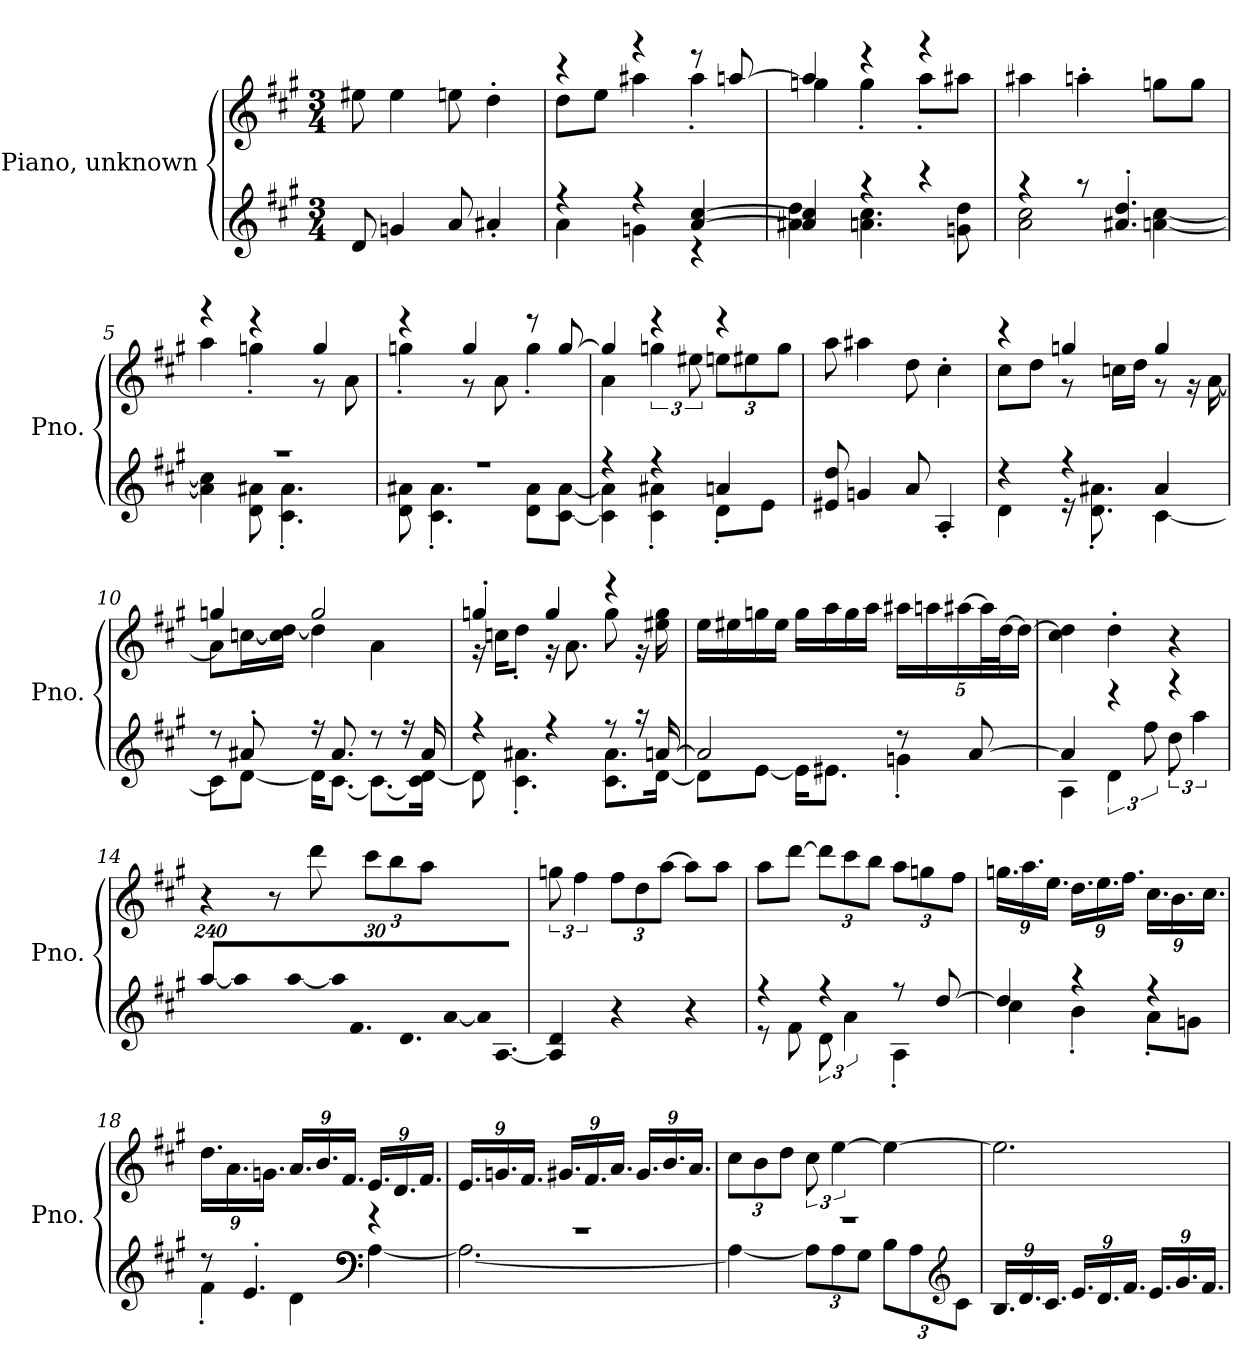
**kern	**kern
*part1	*part1
*staff2	*staff1
*I"Piano, unknown	*
*I'Pno.	*
*clefG2	*clefG2
*k[f#c#g#]	*k[f#c#g#]
*M3/4	*M3/4
*MM144	*MM144
=1	=1
8d/	8ee#X\
4gn/	4ee#\
8a/	8een\
4a#X'/	4dd'\
=2	=2
*^	*^
4r	4a\	4r	8dd\L
.	.	.	8ee\J
4r	4gn\	4r	4aa#X\
[4a/ [4cc#/	4r	8r	4aa#'\
.	.	[8aan/	.
=3	=3	=3	=3
4a/] 4cc#/]	4a#X\ 4dd\	4aa/]	4ggn\
4r	4.an\ 4.cc#\	4r	4gg'\
4r	.	4r	8aa'\L
.	8gn\ 8dd\	.	8aa#X\J
*	*	*v	*v
=4	=4	=4
4r	2a\ 2cc#\	4aa#X\
8r	.	4aan'\
4.a#X/' 4.dd/'	.	.
.	[4an\ [4cc#\	8ggn\L
.	.	8gg\J
=5	=5	=5
*	*	*^
2.r	4a\] 4cc#\]	4r	4aa\
.	8d\ 8a#X\	4r	4ggn'\
.	4.c#\' 4.a#\'	.	.
.	.	4gg/	8r
.	.	.	8a\
!!LO:LB:g=z	!!
=6	=6	=6	=6
2.r	8d\ 8a#X\	4r	4ggn'\
.	4.c#\' 4.a#\'	.	.
.	.	4gg/	8r
.	.	.	8a\
.	8d\ 8a#\L	8r	4gg'\
.	[8c#\ [8a#\J	[8gg/	.
=7	=7	=7	=7
4r	4c#\] 4a#\]	4gg/]	4a\
4r	4c#\' 4a#X\'	4r	6ggn\
.	.	.	12ee#X\
*	*	*	*Xbrackettup
4an/	8d'\L	4r	12een\L
.	.	.	12ee#X\
.	8e\J	.	.
.	.	.	12gg\J
*v	*v	*	*
*	*v	*v
=8	=8
8e#X/ 8dd/	8aa\
4gn/	4aa#X\
8a/	8dd\
4A'/	4cc#'\
=9	=9
*^	*^
4r	4d\	4r	8cc#\L
.	.	.	8dd\J
4r	16r	4ggn/	8r
.	8.d\' 8.a#X\'	.	.
.	.	.	16ccn\LL
.	.	.	16dd\JJ
4a#/	[4c#\	4gg/	8r
.	.	.	16r
.	.	.	[16a\
!!LO:LB:g=z	!!
=10	=10	=10	=10
8r	8c#\L]	4ggn/	8a\L]
8a#X'/	[8d\J	.	[16ccn\L
.	.	.	16cc\] [16dd\JJ
16r	16d\KL]	2gg/	4dd\]
8.a#/	[8.c#\J	.	.
8r	8.c#\L_	.	4a\
16r	.	.	.
16a#/	16c#\] [16d\Jk	.	.
=11	=11	=11	=11
4r	8d\]	4ggn'/	16r
.	.	.	16ccn\KL
.	4.c#\' 4.a#X\'	.	8dd'\J
4r	.	4gg/	16r
.	.	.	8.a\
8r	8.c#\ 8.a#\L	4r	8gg\
16r	.	.	16r
[16an/	[16d\Jk	.	16ee#X\ 16gg\
*	*	*v	*v
!!LO:LB:g=z
=12	=12	=12
2a/]	8d\L]	16ee\LL
.	.	16ee#X\
.	[8e\J	16ggn\
.	.	16ee#\JJ
.	16e\KL]	16gg\LL
.	8.e#X\J	16aa\
.	.	16gg\
.	.	16aa\JJ
8r	4gn'\	20aa#X\LL
.	.	20aan\
.	.	[20aa#X\
[8a/	.	.
.	.	40aa#\L]
.	.	[40dd\J
.	.	20dd\JJ_
=13	=13	=13
4a/]	4A\	4cc#\ 4dd\]
4r	6d\	4dd'\
.	12ff#\	.
4r	12dd\	4r
.	6aa\	.
*v	*v	*
=14	=14
*Xbrackettup	*
*^	*
!LO:N:vis=8	!	!
*v	*v	*
[960%137aa/L	4r
!LO:N:vis=64	!
960%17aa/KKK]	.
1920ryy	.
!LO:N:vis=8	!
[960%137aa/	.
.	8r
!LO:N:vis=64	!
960%17aa/KKL]	.
!LO:N:vis=16.	!
960%103f#/	.
.	8ddd\
!LO:N:vis=32.	!
1920%103d/JK	.
!LO:N:vis=8	!
[960%137a/	.
.	12ccc#\L
.	12bb\
!LO:N:vis=64	!
960%17a/KKL]	.
!LO:N:vis=16.	!
[960%103A/JJ	.
.	12aa\J
!!LO:LB:g=z
=15	=15
*	*brackettup
4A/] 4d/	12ggn\
.	6ff#\
*	*Xbrackettup
4r	12ff#\L
.	12dd\
.	[12aa\J
4r	8aa\L]
.	8aa\J
=16	=16
*^	*
4r	8r	8aa\L
.	8f#\	[8ddd\J
*	*brackettup	*
4r	12d\	12ddd\L]
.	6a\	12ccc#\
.	.	12bb\J
8r	4A'\	12aa\L
.	.	12ggn\
[8dd/	.	.
.	.	12ff#\J
=17	=17	=17
4dd/]	4cc#\	18.ggn\LL
.	.	18.aa\
.	.	18.ee\JJ
4r	4b'\	18.dd\LL
.	.	18.ee\
.	.	18.ff#\JJ
4r	8a'\L	18.cc#\LL
.	.	18.b\
.	8gn\J	.
.	.	18.cc#\JJ
!!LO:LB:g=z
=18	=18	=18
8r	4f#'\	18.dd\LL
.	.	18.a\
4.e'/	.	.
.	.	18.gn\JJ
.	4d\	18.a/LL
.	.	18.b/
.	.	18.f#/JJ
*clefF4	*	*
4r	[4A\	18.e/LL
.	.	18.d/
.	.	18.f#/JJ
=19	=19	=19
2.r	2.A\_	18.e/LL
.	.	18.gn/
.	.	18.f#/JJ
.	.	18.g#X/LL
.	.	18.f#/
.	.	18.a/JJ
.	.	18.g#/LL
.	.	18.b/
.	.	18.a/JJ
=20	=20	=20
2.r	4A\_	12cc#\L
.	.	12b\
.	.	12dd\J
*	*Xbrackettup	*brackettup
.	12A\L]	12cc#\
.	12A\	[6ee\
.	12G#\J	.
.	12B\L	4ee\_
.	12A\	.
*clefG2	*	*
.	12c#\J	.
*v	*v	*
!!LO:PB:g=z
=21	=21
18.B/LL	2.ee\]
18.d/	.
18.c#/JJ	.
18.e/LL	.
18.d/	.
18.f#/JJ	.
18.e/LL	.
18.g#/	.
18.f#/JJ	.
=	=
*-	*-
